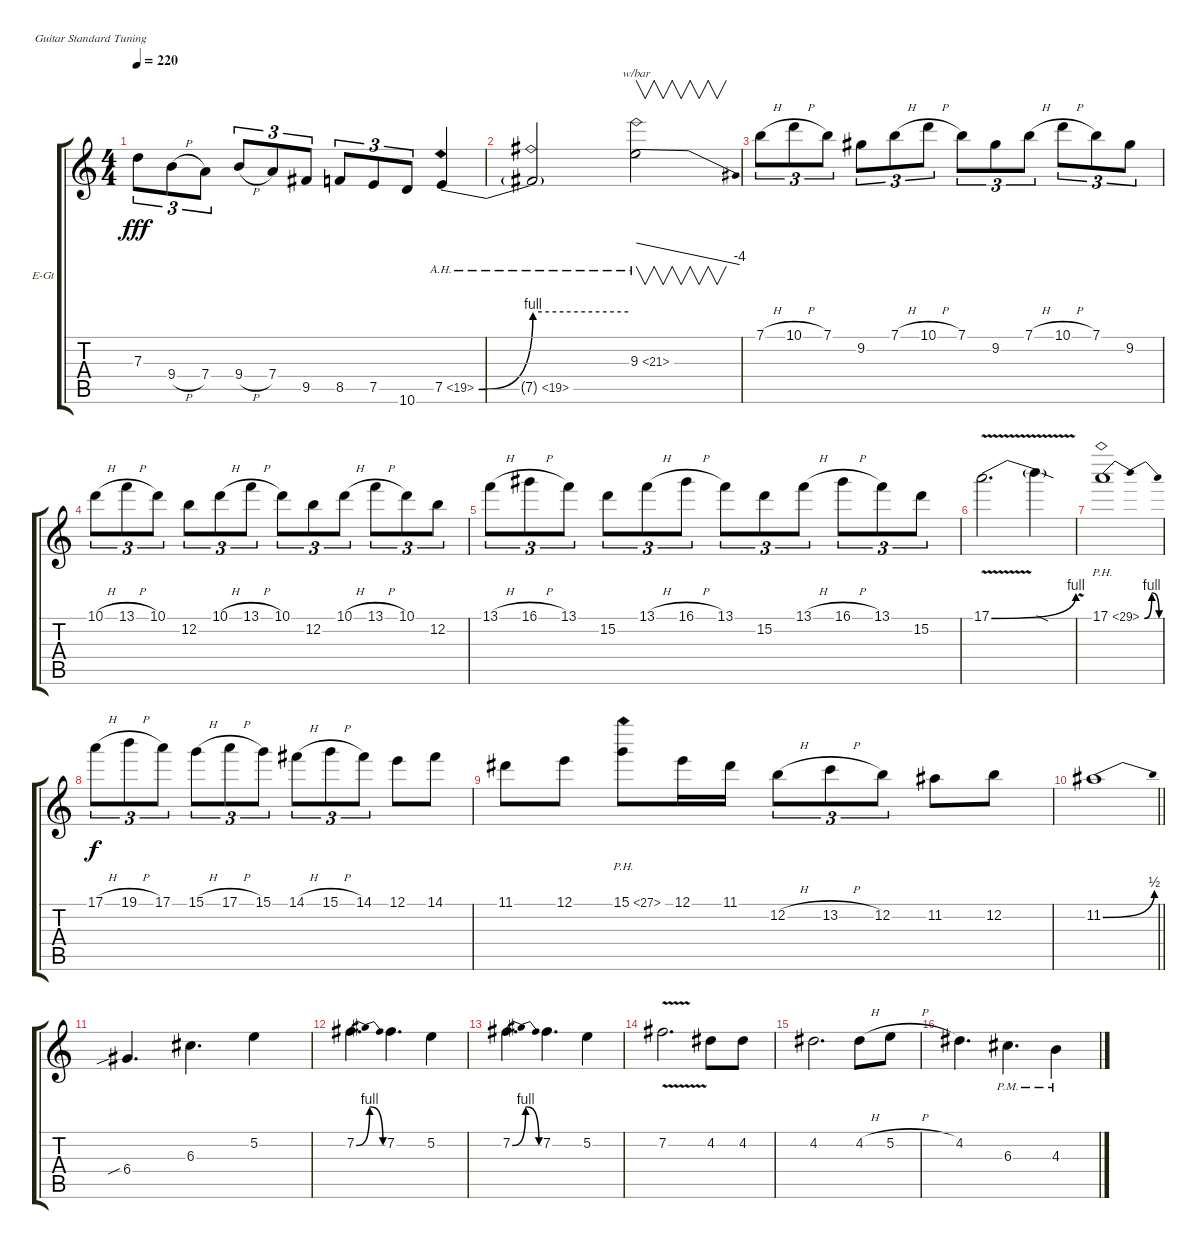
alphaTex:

\bracketExtendMode groupsimilarinstruments
\firstSystemTrackNameOrientation horizontal
\otherSystemsTrackNameOrientation horizontal
\track ("Wolf Hoffmann" "E-Gt") {instrument distortionguitar}
\staff {score tabs}
\tuning (E4 B3 G3 D3 A2 E2)
\ts (4 4)
\tempo 220
\clef g2
\ks c
7.3.8{tu (3 2) dy fff} 9.4{h}.8{tu (3 2)} 7.4.8{tu (3 2)} 9.4{h}.8{tu (3 2)} 7.4.8{tu (3 2)} 9.5.8{tu (3 2)} 8.5.8{tu (3 2)} 7.5.8{tu (3 2)} 10.6.8{tu (3 2)} 7.5{be (bend 0 0 60 4) ah 12}.4 |
7.5{be (hold 0 4 60 4) ah 12 t}.2 9.3{ah 12}.2{v tbe (dive default 0 0 46.8 -16)} |
7.1{h}.8{tu (3 2)} 10.1{h}.8{tu (3 2)} 7.1.8{tu (3 2)} 9.2.8{tu (3 2)} 7.1{h}.8{tu (3 2)} 10.1{h}.8{tu (3 2)} 7.1.8{tu (3 2)} 9.2.8{tu (3 2)} 7.1{h}.8{tu (3 2)} 10.1{h}.8{tu (3 2)} 7.1.8{tu (3 2)} 9.2.8{tu (3 2)} |
10.1{h}.8{tu (3 2)} 13.1{h}.8{tu (3 2)} 10.1.8{tu (3 2)} 12.2.8{tu (3 2)} 10.1{h}.8{tu (3 2)} 13.1{h}.8{tu (3 2)} 10.1.8{tu (3 2)} 12.2.8{tu (3 2)} 10.1{h}.8{tu (3 2)} 13.1{h}.8{tu (3 2)} 10.1.8{tu (3 2)} 12.2.8{tu (3 2)} |
13.1{h}.8{tu (3 2)} 16.1{h}.8{tu (3 2)} 13.1.8{tu (3 2)} 15.2.8{tu (3 2)} 13.1{h}.8{tu (3 2)} 16.1{h}.8{tu (3 2)} 13.1.8{tu (3 2)} 15.2.8{tu (3 2)} 13.1{h}.8{tu (3 2)} 16.1{h}.8{tu (3 2)} 13.1.8{tu (3 2)} 15.2.8{tu (3 2)} |
17.1{be (bend 0 0 60 4) v}.2{d} 17.1{v sod t}.4 |
17.1{be (bendrelease 0 0 20.4 4 20.4 4 45.6 0) ph 12}.1 |
17.1{h}.8{tu (3 2) dy f} 19.1{h}.8{tu (3 2)} 17.1.8{tu (3 2)} 15.1{h}.8{tu (3 2)} 17.1{h}.8{tu (3 2)} 15.1.8{tu (3 2)} 14.1{h}.8{tu (3 2)} 15.1{h}.8{tu (3 2)} 14.1.8{tu (3 2)} 12.1.8 14.1.8 |
11.1.8 12.1.8 15.1{ph 12}.8 12.1.16 11.1.16 12.2{h}.8{tu (3 2)} 13.2{h}.8{tu (3 2)} 12.2.8{tu (3 2)} 11.2.8 12.2.8 |
\barLineRight lightlight
11.2{be (bend 0 0 60 2)}.1 |
6.4{sib}.4{d} 6.3.4{d} 5.2.4 |
7.2{be (bendrelease 0 0 30 4 30 4 60 0)}.4{d} 7.2.4{d} 5.2.4 |
7.2{be (bendrelease 0 0 30 4 30 4 60 0)}.4{d} 7.2.4{d} 5.2.4 |
7.2{v}.2{d} 4.2.8 4.2.8 |
4.2.2{d} 4.2{h}.8 5.2{h}.8 |
4.2.4{d} 6.3{pm}.4{d} 4.3{pm}.4
